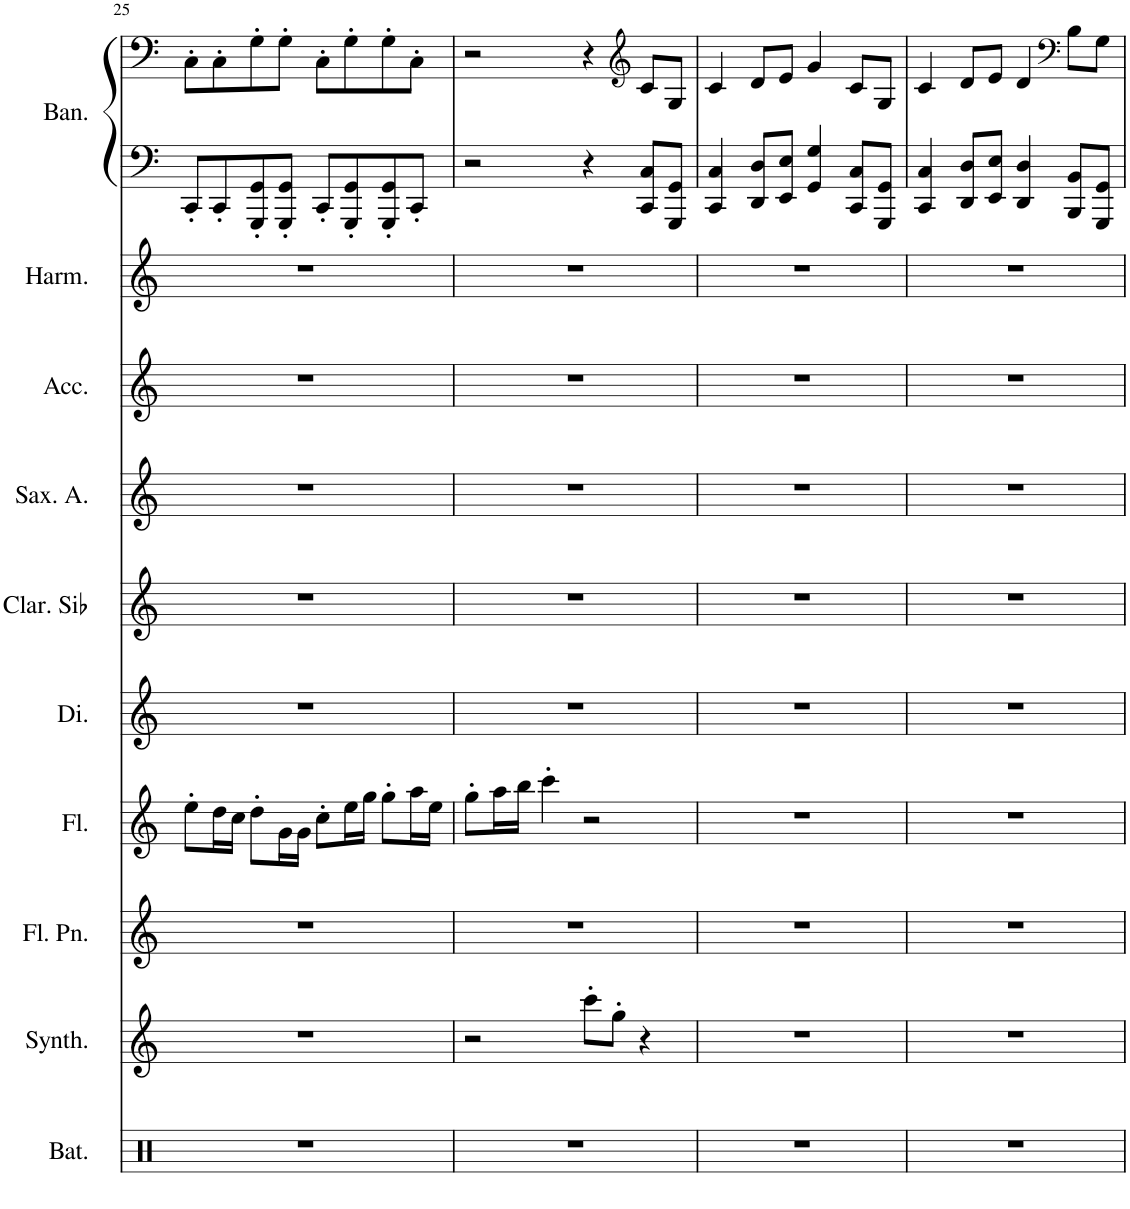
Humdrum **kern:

**kern	**kern	**kern	**kern	**kern	**kern	**kern	**kern	**kern	**kern	**kern
*part10	*part9	*part8	*part7	*part6	*part5	*part4	*part3	*part2	*part1	*part1
*staff11	*staff10	*staff9	*staff8	*staff7	*staff6	*staff5	*staff4	*staff3	*staff2	*staff1
*I"Batterie	*I"Synthétiseur de sinusoïdes	*I"Flûte de Pan	*I"Flûte	*I"Dizi	*I"Clarinette en Sib	*I"Saxophone Alto	*I"Accordéon	*I"Harmonica chromatique en Do 14 trous	*I"Bandonéon	*
*I'Bat.	*I'Synth.	*I'Fl. Pn.	*I'Fl.	*I'Di.	*I'Clar. Sib	*I'Sax. A.	*I'Acc.	*I'Harm.	*I'Ban.	*
!!LO:PB:g=z
*clefX	*clefG2	*clefG2	*clefG2	*clefG2	*clefG2	*clefG2	*clefG2	*clefG2	*clefF4	*clefF4
*	*	*	*	*Trd-7c-12	*Trd1c2	*Trd5c9	*	*	*	*
*k[]	*k[]	*k[]	*k[]	*k[]	*k[]	*k[]	*k[]	*k[]	*k[]	*k[]
*M4/4	*M4/4	*M4/4	*M4/4	*M4/4	*M4/4	*M4/4	*M4/4	*M4/4	*M4/4	*M4/4
=25	=25	=25	=25	=25	=25	=25	=25	=25	=25	=25
1r	1r	1r	8ee'\L	1r	1r	1r	1r	1r	8CC'/L	8C'\L
.	.	.	16dd\L	.	.	.	.	.	8CC'/	8C'\
.	.	.	16cc\JJ	.	.	.	.	.	.	.
.	.	.	8dd'\L	.	.	.	.	.	8GGG/' 8GG/'	8G'\
.	.	.	16g\L	.	.	.	.	.	8GGG/' 8GG/'J	8G'\J
.	.	.	16g\JJ	.	.	.	.	.	.	.
.	.	.	8cc'\L	.	.	.	.	.	8CC'/L	8C'\L
.	.	.	16ee\L	.	.	.	.	.	8GGG/' 8GG/'	8G'\
.	.	.	16gg\JJ	.	.	.	.	.	.	.
.	.	.	8gg'\L	.	.	.	.	.	8GGG/' 8GG/'	8G'\
.	.	.	16aa\L	.	.	.	.	.	8CC'/J	8C'\J
.	.	.	16ee\JJ	.	.	.	.	.	.	.
=26	=26	=26	=26	=26	=26	=26	=26	=26	=26	=26
1r	2r	1r	8gg'\L	1r	1r	1r	1r	1r	2r	2r
.	.	.	16aa\L	.	.	.	.	.	.	.
.	.	.	16bb\JJ	.	.	.	.	.	.	.
.	.	.	4ccc'\	.	.	.	.	.	.	.
.	8ccc'\L	.	2r	.	.	.	.	.	4r	4r
.	8gg'\J	.	.	.	.	.	.	.	.	.
*	*	*	*	*	*	*	*	*	*	*clefG2
.	4r	.	.	.	.	.	.	.	8CC/ 8C/L	8c/L
.	.	.	.	.	.	.	.	.	8GGG/ 8GG/J	8G/J
=27	=27	=27	=27	=27	=27	=27	=27	=27	=27	=27
1r	1r	1r	1r	1r	1r	1r	1r	1r	4CC/ 4C/	4c/
.	.	.	.	.	.	.	.	.	8DD/ 8D/L	8d/L
.	.	.	.	.	.	.	.	.	8EE/ 8E/J	8e/J
.	.	.	.	.	.	.	.	.	4GG/ 4G/	4g/
.	.	.	.	.	.	.	.	.	8CC/ 8C/L	8c/L
.	.	.	.	.	.	.	.	.	8GGG/ 8GG/J	8G/J
=28	=28	=28	=28	=28	=28	=28	=28	=28	=28	=28
1r	1r	1r	1r	1r	1r	1r	1r	1r	4CC/ 4C/	4c/
.	.	.	.	.	.	.	.	.	8DD/ 8D/L	8d/L
.	.	.	.	.	.	.	.	.	8EE/ 8E/J	8e/J
.	.	.	.	.	.	.	.	.	4DD/ 4D/	4d/
*	*	*	*	*	*	*	*	*	*	*clefF4
.	.	.	.	.	.	.	.	.	8BBB/ 8BB/L	8B\L
.	.	.	.	.	.	.	.	.	8GGG/ 8GG/J	8G\J
=	=	=	=	=	=	=	=	=	=	=
*-	*-	*-	*-	*-	*-	*-	*-	*-	*-	*-
